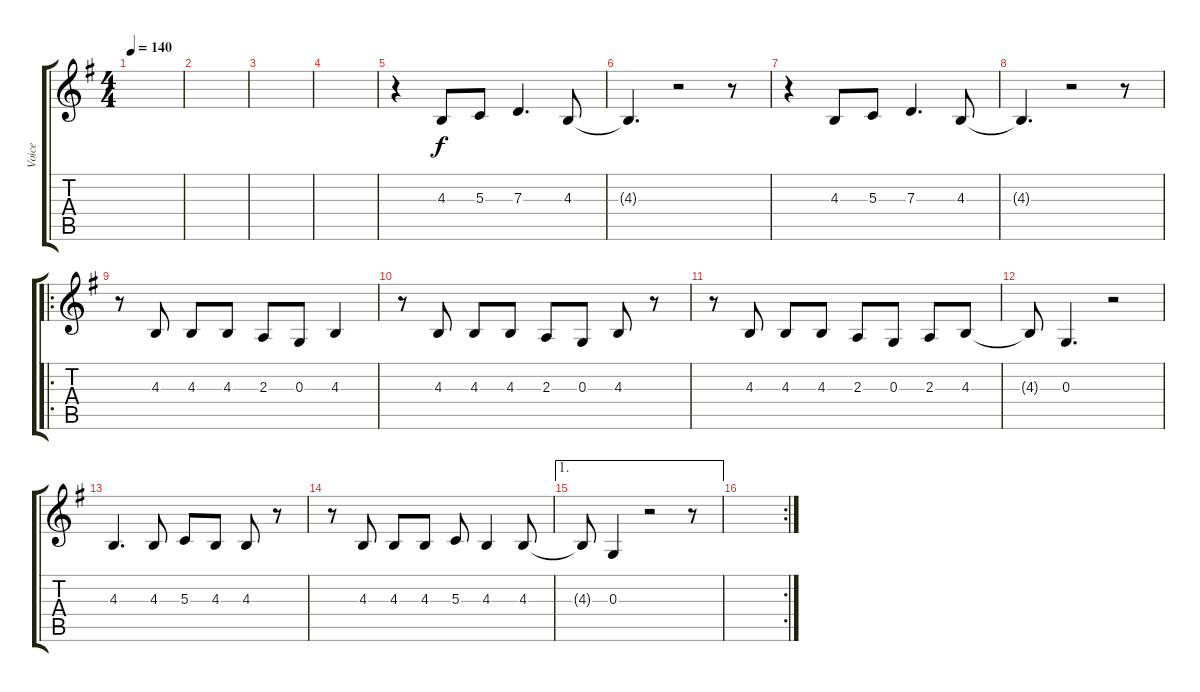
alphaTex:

\track ("Voice" "Voice") {instrument lead2sawtooth}
\staff {score tabs}
\tuning (E4 B3 G3 D3 A2 E2) {hide}
\ts (4 4)
\tempo 140
\clef g2
\ks g
|
|
|
|
r.4{balance 0} 4.3.8 5.3.8 7.3.4{d} 4.3.8 |
4.3{t}.4{d} r.2 r.8 |
r.4{balance 16} 4.3.8 5.3.8 7.3.4{d} 4.3.8 |
4.3{t}.4{d} r.2 r.8 |
\ro
r.8{balance 8} 4.3.8 4.3.8 4.3.8 2.3.8 0.3.8 4.3.4 |
r.8 4.3.8 4.3.8 4.3.8 2.3.8 0.3.8 4.3.8 r.8 |
r.8 4.3.8 4.3.8 4.3.8 2.3.8 0.3.8 2.3.8 4.3.8 |
4.3{t}.8 0.3.4{d} r.2 |
4.3.4{d} 4.3.8 5.3.8 4.3.8 4.3.8 r.8 |
r.8 4.3.8 4.3.8 4.3.8 5.3.8 4.3.4 4.3.8 |
\ae 1
4.3{t}.8 0.3.4 r.2 r.8 |
\rc 2
